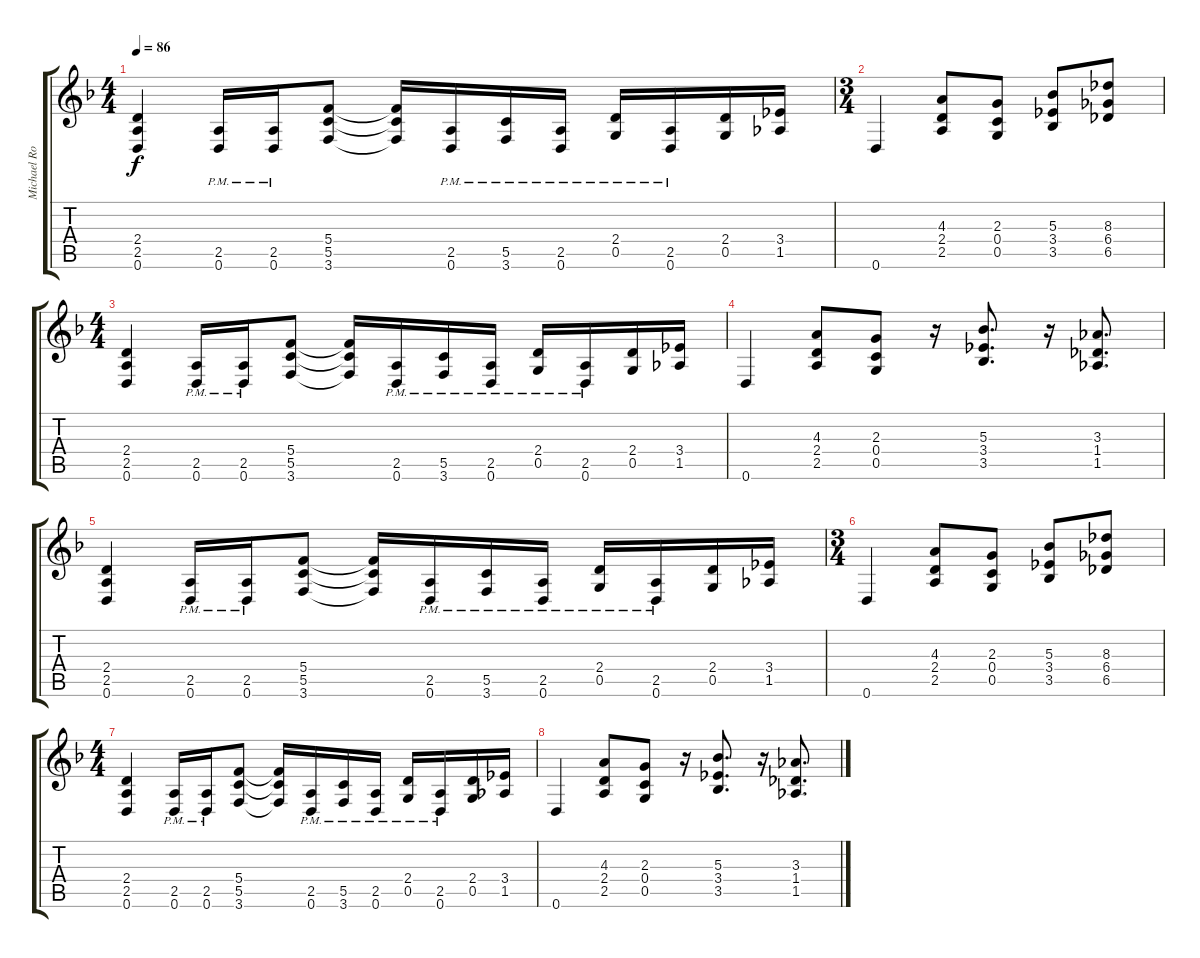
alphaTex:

\track ("Michael Romeo Gtr. L" "Michael Ro") {instrument distortionguitar}
\staff {score tabs}
\tuning (D4 A3 F3 C3 G2 D2) {hide}
\ts (4 4)
\tempo 86
\clef g2
\ks dminor
(2.4 2.5 0.6).4{dy f volume 6} (2.5{pm} 0.6{pm}).16 (2.5{pm} 0.6{pm}).16 (5.4 5.5 3.6).8 (5.4{t} 5.5{t} 3.6{t}).16 (2.5{pm} 0.6{pm}).16 (5.5{pm} 3.6{pm}).16 (2.5{pm} 0.6{pm}).16 (2.4{pm} 0.5{pm}).16 (2.5{pm} 0.6{pm}).16 (2.4 0.5).16 (3.4 1.5).16 |
\ts (3 4)
0.6.4 (4.3 2.4 2.5).8 (2.3 0.4 0.5).8 (5.3 3.4 3.5).8 (8.3 6.4 6.5).8 |
\ts (4 4)
(2.4 2.5 0.6).4 (2.5{pm} 0.6{pm}).16 (2.5{pm} 0.6{pm}).16 (5.4 5.5 3.6).8 (5.4{t} 5.5{t} 3.6{t}).16 (2.5{pm} 0.6{pm}).16 (5.5{pm} 3.6{pm}).16 (2.5{pm} 0.6{pm}).16 (2.4{pm} 0.5{pm}).16 (2.5{pm} 0.6{pm}).16 (2.4 0.5).16 (3.4 1.5).16 |
0.6.4 (4.3 2.4 2.5).8 (2.3 0.4 0.5).8 r.16 (5.3 3.4 3.5).8{d} r.16 (3.3 1.4 1.5).8{d} |
(2.4 2.5 0.6).4{volume 0} (2.5{pm} 0.6{pm}).16 (2.5{pm} 0.6{pm}).16 (5.4 5.5 3.6).8 (5.4{t} 5.5{t} 3.6{t}).16 (2.5{pm} 0.6{pm}).16 (5.5{pm} 3.6{pm}).16 (2.5{pm} 0.6{pm}).16 (2.4{pm} 0.5{pm}).16 (2.5{pm} 0.6{pm}).16 (2.4 0.5).16 (3.4 1.5).16 |
\ts (3 4)
0.6.4 (4.3 2.4 2.5).8 (2.3 0.4 0.5).8 (5.3 3.4 3.5).8 (8.3 6.4 6.5).8 |
\ts (4 4)
(2.4 2.5 0.6).4 (2.5{pm} 0.6{pm}).16 (2.5{pm} 0.6{pm}).16 (5.4 5.5 3.6).8 (5.4{t} 5.5{t} 3.6{t}).16 (2.5{pm} 0.6{pm}).16 (5.5{pm} 3.6{pm}).16 (2.5{pm} 0.6{pm}).16 (2.4{pm} 0.5{pm}).16 (2.5{pm} 0.6{pm}).16 (2.4 0.5).16 (3.4 1.5).16 |
0.6.4 (4.3 2.4 2.5).8 (2.3 0.4 0.5).8 r.16 (5.3 3.4 3.5).8{d} r.16 (3.3 1.4 1.5).8{d}
